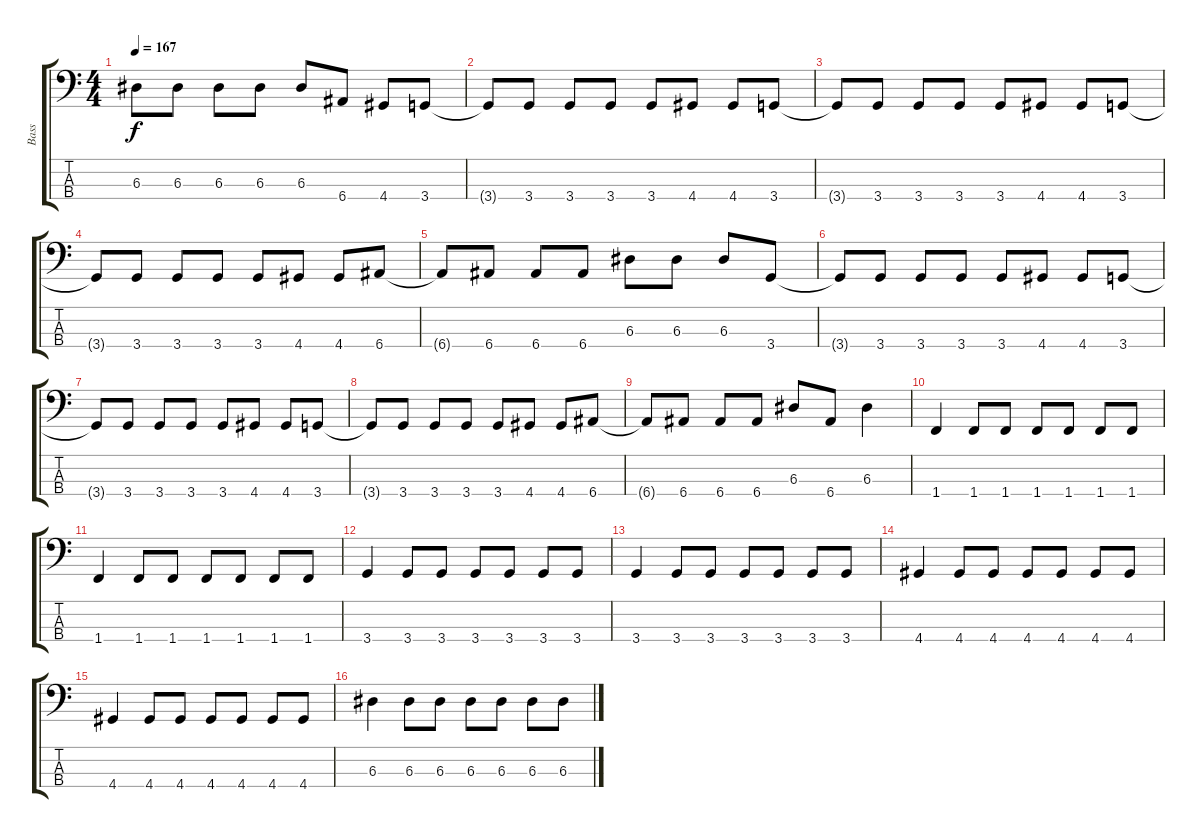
\track ("Bass" "Bass") {instrument electricbasspick}
\staff {score tabs}
\tuning (G2 D2 A1 E1) {hide}
\ts (4 4)
\tempo 167
\clef f4
\ks c
6.3.8{dy f} 6.3.8 6.3.8 6.3.8 6.3.8 6.4.8 4.4.8 3.4.8 |
3.4{t}.8 3.4.8 3.4.8 3.4.8 3.4.8 4.4.8 4.4.8 3.4.8 |
3.4{t}.8 3.4.8 3.4.8 3.4.8 3.4.8 4.4.8 4.4.8 3.4.8 |
3.4{t}.8 3.4.8 3.4.8 3.4.8 3.4.8 4.4.8 4.4.8 6.4.8 |
6.4{t}.8 6.4.8 6.4.8 6.4.8 6.3.8 6.3.8 6.3.8 3.4.8 |
3.4{t}.8 3.4.8 3.4.8 3.4.8 3.4.8 4.4.8 4.4.8 3.4.8 |
3.4{t}.8 3.4.8 3.4.8 3.4.8 3.4.8 4.4.8 4.4.8 3.4.8 |
3.4{t}.8 3.4.8 3.4.8 3.4.8 3.4.8 4.4.8 4.4.8 6.4.8 |
6.4{t}.8 6.4.8 6.4.8 6.4.8 6.3.8 6.4.8 6.3.4 |
1.4.4 1.4.8 1.4.8 1.4.8 1.4.8 1.4.8 1.4.8 |
1.4.4 1.4.8 1.4.8 1.4.8 1.4.8 1.4.8 1.4.8 |
3.4.4 3.4.8 3.4.8 3.4.8 3.4.8 3.4.8 3.4.8 |
3.4.4 3.4.8 3.4.8 3.4.8 3.4.8 3.4.8 3.4.8 |
4.4.4 4.4.8 4.4.8 4.4.8 4.4.8 4.4.8 4.4.8 |
4.4.4 4.4.8 4.4.8 4.4.8 4.4.8 4.4.8 4.4.8 |
6.3.4 6.3.8 6.3.8 6.3.8 6.3.8 6.3.8 6.3.8
